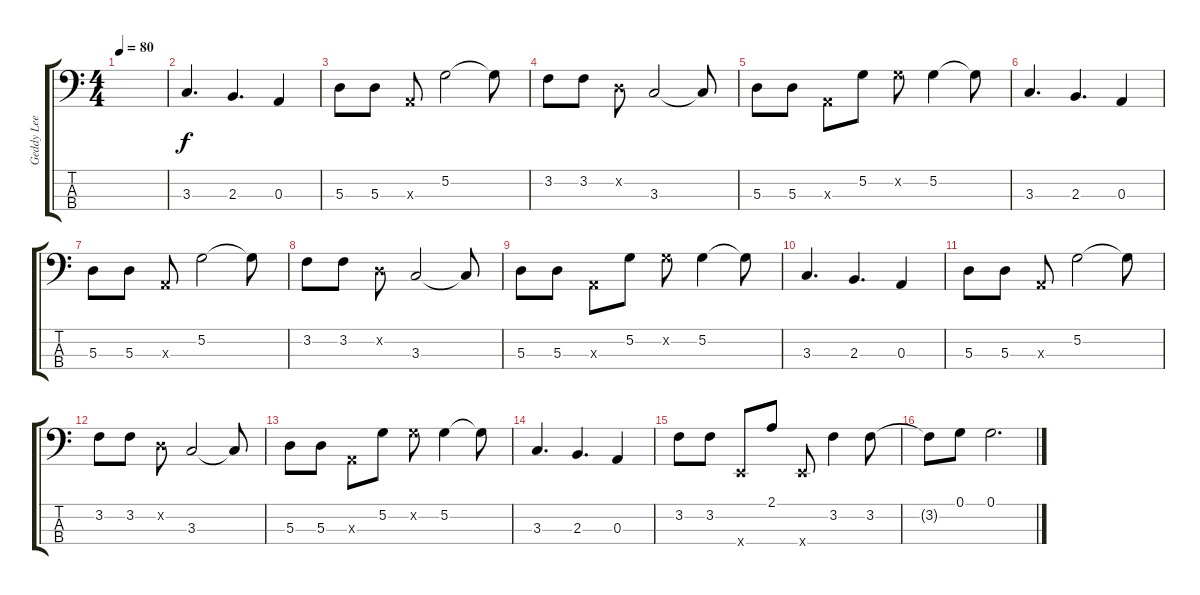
\track ("Geddy Lee" "Geddy Lee") {instrument electricbassfinger}
\staff {score tabs}
\tuning (G2 D2 A1 E1) {hide}
\ts (4 4)
\tempo 80
\clef f4
\ks c
|
3.3.4{d} 2.3.4{d} 0.3.4 |
5.3.8 5.3.8 0.3{x}.8 5.2.2 5.2{t}.8 |
3.2.8 3.2.8 0.2{x}.8 3.3.2 3.3{t}.8 |
5.3.8 5.3.8 0.3{x}.8 5.2.8 5.2{x}.8 5.2.4 5.2{t}.8 |
3.3.4{d} 2.3.4{d} 0.3.4 |
5.3.8 5.3.8 0.3{x}.8 5.2.2 5.2{t}.8 |
3.2.8 3.2.8 0.2{x}.8 3.3.2 3.3{t}.8 |
5.3.8 5.3.8 0.3{x}.8 5.2.8 5.2{x}.8 5.2.4 5.2{t}.8 |
3.3.4{d} 2.3.4{d} 0.3.4 |
5.3.8 5.3.8 0.3{x}.8 5.2.2 5.2{t}.8 |
3.2.8 3.2.8 0.2{x}.8 3.3.2 3.3{t}.8 |
5.3.8 5.3.8 0.3{x}.8 5.2.8 5.2{x}.8 5.2.4 5.2{t}.8 |
3.3.4{d} 2.3.4{d} 0.3.4 |
3.2.8 3.2.8 0.4{x}.8 2.1.8 0.4{x}.8 3.2.4 3.2.8 |
3.2{t}.8 0.1.8 0.1.2{d}
